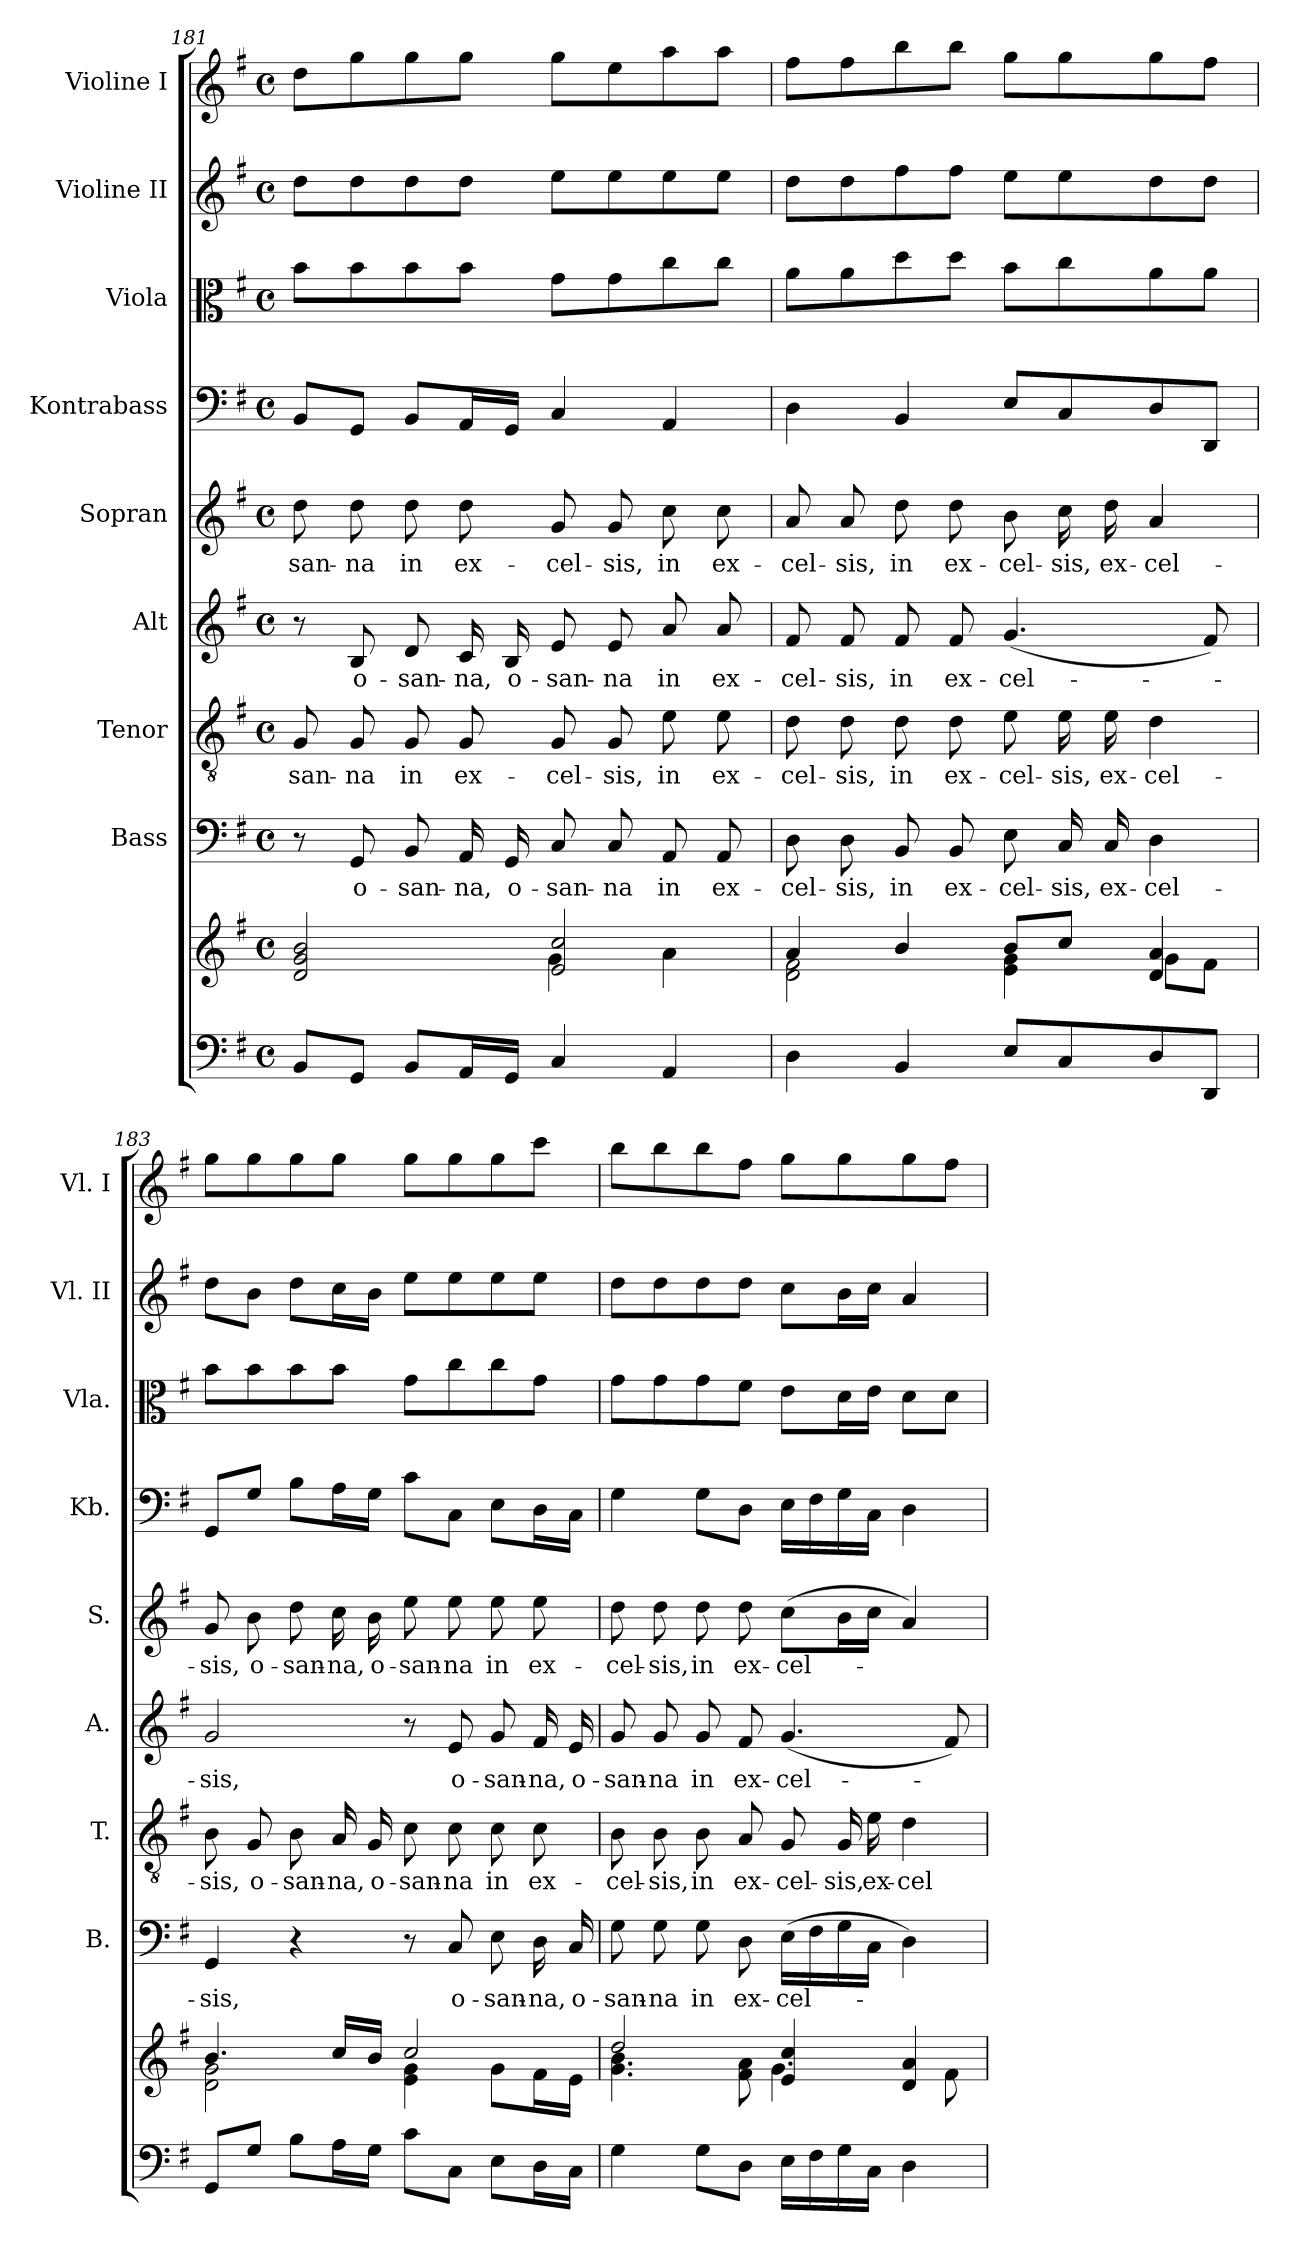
**kern	**kern	**kern	**text	**kern	**text	**kern	**text	**kern	**text	**kern	**kern	**kern	**kern
*part9	*part9	*part8	*part8	*part7	*part7	*part6	*part6	*part5	*part5	*part4	*part3	*part2	*part1
*staff10	*staff9	*staff8	*staff8	*staff7	*staff7	*staff6	*staff6	*staff5	*staff5	*staff4	*staff3	*staff2	*staff1
*	*	*I"Bass	*	*I"Tenor	*	*I"Alt	*	*I"Sopran	*	*I"Kontrabass	*I"Viola	*I"Violine II	*I"Violine I
*	*	*I'B.	*	*I'T.	*	*I'A.	*	*I'S.	*	*I'Kb.	*I'Vla.	*I'Vl. II	*I'Vl. I
!!LO:PB:g=z
*clefF4	*clefG2	*clefF4	*	*clefGv2	*	*clefG2	*	*clefG2	*	*clefF4	*clefC3	*clefG2	*clefG2
*	*	*	*	*	*	*	*	*	*	*ITrd7c12	*	*	*
*k[f#]	*k[f#]	*k[f#]	*	*k[f#]	*	*k[f#]	*	*k[f#]	*	*k[f#]	*k[f#]	*k[f#]	*k[f#]
*G:	*G:	*G:	*	*G:	*	*G:	*	*G:	*	*G:	*G:	*G:	*G:
*M4/4	*M4/4	*M4/4	*	*M4/4	*	*M4/4	*	*M4/4	*	*M4/4	*M4/4	*M4/4	*M4/4
*met(c)	*met(c)	*met(c)	*	*met(c)	*	*met(c)	*	*met(c)	*	*met(c)	*met(c)	*met(c)	*met(c)
=181	=181	=181	=181	=181	=181	=181	=181	=181	=181	=181	=181	=181	=181
*	*^	*	*	*	*	*	*	*	*	*	*	*	*
!	!	!	!	!	!	!LO:LY:b	!	!	!	!LO:LY:b	!	!	!	!
8BB/L	2d/ 2g/ 2b/	2ryy	8r	.	8G/	-san-	8r	.	8dd\	-san-	8BBB/L	8b\L	8dd\L	8dd\L
!	!	!	!	!LO:LY:b	!	!LO:LY:b	!	!LO:LY:b	!	!LO:LY:b	!	!	!	!
8GG/J	.	.	8GG/	o-	8G/	-na	8B/	o-	8dd\	-na	8GGG/J	8b\	8dd\	8gg\
!	!	!	!	!LO:LY:b	!	!LO:LY:b	!	!LO:LY:b	!	!LO:LY:b	!	!	!	!
8BB/L	.	.	8BB/	-san-	8G/	in	8d/	-san-	8dd\	in	8BBB/L	8b\	8dd\	8gg\
!	!	!	!	!LO:LY:b	!	!LO:LY:b	!	!LO:LY:b	!	!LO:LY:b	!	!	!	!
16AA/L	.	.	16AA/	-na,	8G/	ex-	16c/	-na,	8dd\	ex-	16AAA/L	8b\J	8dd\J	8gg\J
!	!	!	!	!LO:LY:b	!	!	!	!LO:LY:b	!	!	!	!	!	!
16GG/JJ	.	.	16GG/	o-	.	.	16B/	o-	.	.	16GGG/JJ	.	.	.
!	!	!	!	!LO:LY:b	!	!LO:LY:b	!	!LO:LY:b	!	!LO:LY:b	!	!	!	!
4C/	2e/ 2cc/	4g\	8C/	-san-	8G/	-cel-	8e/	-san-	8g/	-cel-	4CC/	8g\L	8ee\L	8gg\L
!	!	!	!	!LO:LY:b	!	!LO:LY:b	!	!LO:LY:b	!	!LO:LY:b	!	!	!	!
.	.	.	8C/	-na	8G/	-sis,	8e/	-na	8g/	-sis,	.	8g\	8ee\	8ee\
!	!	!	!	!LO:LY:b	!	!LO:LY:b	!	!LO:LY:b	!	!LO:LY:b	!	!	!	!
4AA/	.	4a\	8AA/	in	8e\	in	8a/	in	8cc\	in	4AAA/	8cc\	8ee\	8aa\
!	!	!	!	!LO:LY:b	!	!LO:LY:b	!	!LO:LY:b	!	!LO:LY:b	!	!	!	!
.	.	.	8AA/	ex-	8e\	ex-	8a/	ex-	8cc\	ex-	.	8cc\J	8ee\J	8aa\J
=182	=182	=182	=182	=182	=182	=182	=182	=182	=182	=182	=182	=182	=182	=182
!	!	!	!	!LO:LY:b	!	!LO:LY:b	!	!LO:LY:b	!	!LO:LY:b	!	!	!	!
4D\	4a/	2d\ 2f#\	8D\	-cel-	8d\	-cel-	8f#/	-cel-	8a/	-cel-	4DD\	8a\L	8dd\L	8ff#\L
!	!	!	!	!LO:LY:b	!	!LO:LY:b	!	!LO:LY:b	!	!LO:LY:b	!	!	!	!
.	.	.	8D\	-sis,	8d\	-sis,	8f#/	-sis,	8a/	-sis,	.	8a\	8dd\	8ff#\
!	!	!	!	!LO:LY:b	!	!LO:LY:b	!	!LO:LY:b	!	!LO:LY:b	!	!	!	!
4BB/	4b/	.	8BB/	in	8d\	in	8f#/	in	8dd\	in	4BBB/	8dd\	8ff#\	8bb\
!	!	!	!	!LO:LY:b	!	!LO:LY:b	!	!LO:LY:b	!	!LO:LY:b	!	!	!	!
.	.	.	8BB/	ex-	8d\	ex-	8f#/	ex-	8dd\	ex-	.	8dd\J	8ff#\J	8bb\J
!	!	!	!	!LO:LY:b	!	!LO:LY:b	!	!LO:LY:b	!	!LO:LY:b	!	!	!	!
8E/L	8b/L	4e\ 4g\	8E\	-cel-	8e\	-cel-	(<4.g/	-cel-	8b\	-cel-	8EE/L	8b\L	8ee\L	8gg\L
!	!	!	!	!LO:LY:b	!	!LO:LY:b	!	!	!	!LO:LY:b	!	!	!	!
8C/	8cc/J	.	16C/	-sis,	16e\	-sis,	.	.	16cc\	-sis,	8CC/	8cc\	8ee\	8gg\
!	!	!	!	!LO:LY:b	!	!LO:LY:b	!	!	!	!LO:LY:b	!	!	!	!
.	.	.	16C/	ex-	16e\	ex-	.	.	16dd\	ex-	.	.	.	.
!	!	!	!	!LO:LY:b	!	!LO:LY:b	!	!	!	!LO:LY:b	!	!	!	!
8D/	4d/ 4a/	8g\L	4D\	-cel-	4d\	-cel-	.	.	4a/	-cel-	8DD/	8a\	8dd\	8gg\
8DD/J	.	8f#\J	.	.	.	.	8f#/)	.	.	.	8DDD/J	8a\J	8dd\J	8ff#\J
!!LO:PB:g=z
=183	=183	=183	=183	=183	=183	=183	=183	=183	=183	=183	=183	=183	=183	=183
!	!	!	!	!LO:LY:b	!	!LO:LY:b	!	!LO:LY:b	!	!LO:LY:b	!	!	!	!
8GG/L	4.b/	2d\ 2g\	4GG/	-sis,	8B\	-sis,	2g/	-sis,	8g/	-sis,	8GGG/L	8b\L	8dd\L	8gg\L
!	!	!	!	!	!	!LO:LY:b	!	!	!	!LO:LY:b	!	!	!	!
8G/J	.	.	.	.	8G/	o-	.	.	8b\	o-	8GG/J	8b\	8b\J	8gg\
!	!	!	!	!	!	!LO:LY:b	!	!	!	!LO:LY:b	!	!	!	!
8B\L	.	.	4r	.	8B\	-san-	.	.	8dd\	-san-	8BB\L	8b\	8dd\L	8gg\
!	!	!	!	!	!	!LO:LY:b	!	!	!	!LO:LY:b	!	!	!	!
16A\L	16cc/LL	.	.	.	16A/	-na,	.	.	16cc\	-na,	16AA\L	8b\J	16cc\L	8gg\J
!	!	!	!	!	!	!LO:LY:b	!	!	!	!LO:LY:b	!	!	!	!
16G\JJ	16b/JJ	.	.	.	16G/	o-	.	.	16b\	o-	16GG\JJ	.	16b\JJ	.
!	!	!	!	!	!	!LO:LY:b	!	!	!	!LO:LY:b	!	!	!	!
8c\L	2cc/	4e\ 4g\	8r	.	8c\	-san-	8r	.	8ee\	-san-	8C\L	8g\L	8ee\L	8gg\L
!	!	!	!	!LO:LY:b	!	!LO:LY:b	!	!LO:LY:b	!	!LO:LY:b	!	!	!	!
8C\J	.	.	8C/	o-	8c\	-na	8e/	o-	8ee\	-na	8CC\J	8cc\	8ee\	8gg\
!	!	!	!	!LO:LY:b	!	!LO:LY:b	!	!LO:LY:b	!	!LO:LY:b	!	!	!	!
8E\L	.	8g\L	8E\	-san-	8c\	in	8g/	-san-	8ee\	in	8EE\L	8cc\	8ee\	8gg\
!	!	!	!	!LO:LY:b	!	!LO:LY:b	!	!LO:LY:b	!	!LO:LY:b	!	!	!	!
16D\L	.	16f#\L	16D\	-na,	8c\	ex-	16f#/	-na,	8ee\	ex-	16DD\L	8g\J	8ee\J	8ccc\J
!	!	!	!	!LO:LY:b	!	!	!	!LO:LY:b	!	!	!	!	!	!
16C\JJ	.	16e\JJ	16C/	o-	.	.	16e/	o-	.	.	16CC\JJ	.	.	.
=184	=184	=184	=184	=184	=184	=184	=184	=184	=184	=184	=184	=184	=184	=184
!	!	!	!	!LO:LY:b	!	!LO:LY:b	!	!LO:LY:b	!	!LO:LY:b	!	!	!	!
4G\	2dd/	4.g\ 4.b\	8G\	-san-	8B\	-cel-	8g/	-san-	8dd\	-cel-	4GG\	8g\L	8dd\L	8bb\L
!	!	!	!	!LO:LY:b	!	!LO:LY:b	!	!LO:LY:b	!	!LO:LY:b	!	!	!	!
.	.	.	8G\	-na	8B\	-sis,	8g/	-na	8dd\	-sis,	.	8g\	8dd\	8bb\
!	!	!	!	!LO:LY:b	!	!LO:LY:b	!	!LO:LY:b	!	!LO:LY:b	!	!	!	!
8G\L	.	.	8G\	in	8B\	in	8g/	in	8dd\	in	8GG\L	8g\	8dd\	8bb\
!	!	!	!	!LO:LY:b	!	!LO:LY:b	!	!LO:LY:b	!	!LO:LY:b	!	!	!	!
8D\J	.	8f#\ 8a\	8D\	ex-	8A/	ex-	8f#/	ex-	8dd\	ex-	8DD\J	8f#\J	8dd\J	8ff#\J
!	!	!	!	!LO:LY:b	!	!LO:LY:b	!	!LO:LY:b	!	!LO:LY:b	!	!	!	!
16E\LL	4e/ 4cc/	4.g\	(>16E\LL	-cel-	8G/	-cel-	(<4.g/	-cel-	(>8cc\L	-cel-	16EE\LL	8e\L	8cc\L	8gg\L
16F#\	.	.	16F#\	.	.	.	.	.	.	.	16FF#\	.	.	.
!	!	!	!	!	!	!LO:LY:b	!	!	!	!	!	!	!	!
16G\	.	.	16G\	.	16G/	-sis,	.	.	16b\L	.	16GG\	16d\L	16b\L	8gg\
!	!	!	!	!	!	!LO:LY:b	!	!	!	!	!	!	!	!
16C\JJ	.	.	16C\JJ	.	16e\	ex-	.	.	16cc\JJ	.	16CC\JJ	16e\JJ	16cc\JJ	.
!	!	!	!	!	!	!LO:LY:b	!	!	!	!	!	!	!	!
4D\	4d/ 4a/	.	4D\)	.	4d\	-cel-	.	.	4a/)	.	4DD\	8d\L	4a/	8gg\
.	.	8f#\	.	.	.	.	8f#/)	.	.	.	.	8d\J	.	8ff#\J
*	*v	*v	*	*	*	*	*	*	*	*	*	*	*	*
=	=	=	=	=	=	=	=	=	=	=	=	=	=
*-	*-	*-	*-	*-	*-	*-	*-	*-	*-	*-	*-	*-	*-
